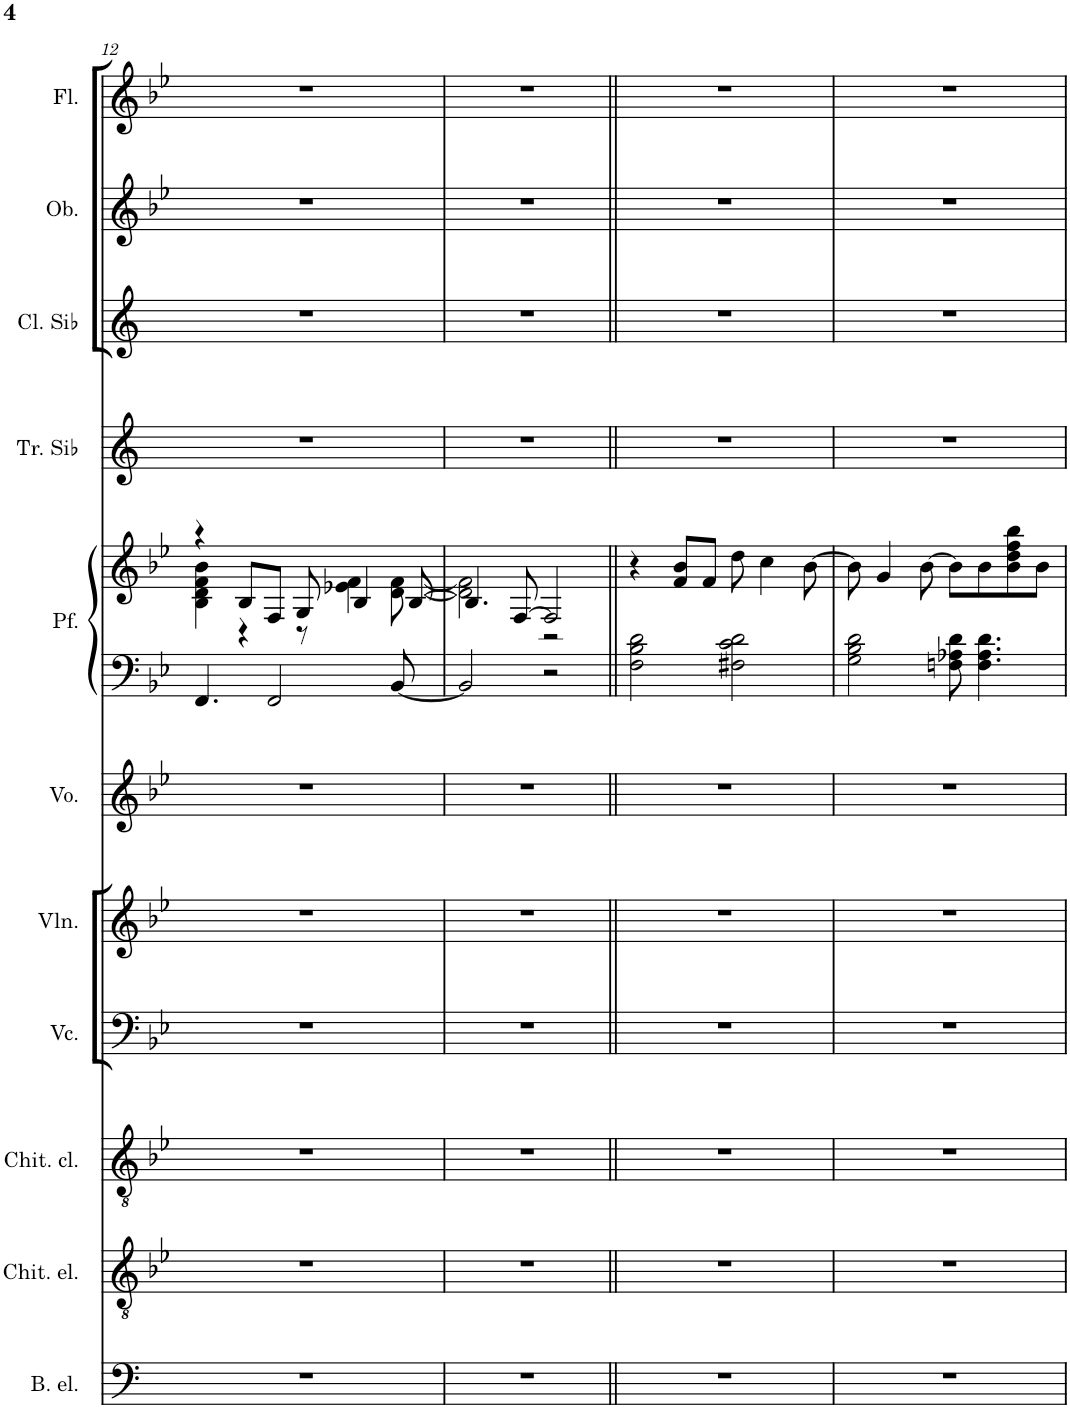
**kern	**kern	**kern	**kern	**kern	**kern	**kern	**kern	**kern	**kern	**kern	**kern
*part11	*part10	*part9	*part8	*part7	*part6	*part5	*part5	*part4	*part3	*part2	*part1
*staff12	*staff11	*staff10	*staff9	*staff8	*staff7	*staff6	*staff5	*staff4	*staff3	*staff2	*staff1
*I"Basso elettrico 6-corde	*I"Chitarra elettrica	*I"Chitarra classica	*I"Violoncello	*I"Violino	*I"Voce	*I"Piano	*	*I"Tromba in Sib	*I"Clarinetto in Sib	*I"Oboe	*I"Flauto
*I'B. el.	*I'Chit. el.	*I'Chit. cl.	*I'Vc.	*I'Vln.	*I'Vo.	*	*	*I'Tr. Sib	*I'Cl. Sib	*I'Ob.	*I'Fl.
!!LO:PB:g=z
*clefF4	*clefGv2	*clefGv2	*clefF4	*clefG2	*clefG2	*clefF4	*clefG2	*clefG2	*clefG2	*clefG2	*clefG2
*Trd7c12	*	*	*	*	*	*	*	*Trd1c2	*Trd1c2	*	*
*k[]	*k[b-e-]	*k[b-e-]	*k[b-e-]	*k[b-e-]	*k[b-e-]	*k[b-e-]	*k[b-e-]	*k[]	*k[]	*k[b-e-]	*k[b-e-]
*M4/4	*M4/4	*M4/4	*M4/4	*M4/4	*M4/4	*M4/4	*M4/4	*M4/4	*M4/4	*M4/4	*M4/4
=12	=12	=12	=12	=12	=12	=12	=12	=12	=12	=12	=12
*	*	*	*	*	*	*	*^	*	*	*	*
1r	1r	1r	1r	1r	1r	4.FF/	4r	4B-\ 4d\ 4f\ 4b-\	1r	1r	1r	1r
.	.	.	.	.	.	.	8B-/L	4r	.	.	.	.
.	.	.	.	.	.	2FF/	8F/J	.	.	.	.	.
.	.	.	.	.	.	.	8G/	8r	.	.	.	.
.	.	.	.	.	.	.	4B-/	4e-X\ 4f\	.	.	.	.
.	.	.	.	.	.	[8BB-/	[8B-/	[8d\ [8f\	.	.	.	.
=13	=13	=13	=13	=13	=13	=13	=13	=13	=13	=13	=13	=13
1r	1r	1r	1r	1r	1r	2BB-/]	4.B-/]	2d\] 2f\]	1r	1r	1r	1r
.	.	.	.	.	.	.	[8F/	.	.	.	.	.
.	.	.	.	.	.	2r	2F/]	2r	.	.	.	.
*	*	*	*	*	*	*	*v	*v	*	*	*	*
=14||	=14||	=14||	=14||	=14||	=14||	=14||	=14||	=14||	=14||	=14||	=14||
1r	1r	1r	1r	1r	1r	2F\ 2B-\ 2d\	4r	1r	1r	1r	1r
.	.	.	.	.	.	.	8f/ 8b-/L	.	.	.	.
.	.	.	.	.	.	.	8f/J	.	.	.	.
.	.	.	.	.	.	2F#X\ 2c\ 2d\	8dd\	.	.	.	.
.	.	.	.	.	.	.	4cc\	.	.	.	.
.	.	.	.	.	.	.	[8b-\	.	.	.	.
=15	=15	=15	=15	=15	=15	=15	=15	=15	=15	=15	=15
1r	1r	1r	1r	1r	1r	2G\ 2B-\ 2d\	8b-\]	1r	1r	1r	1r
.	.	.	.	.	.	.	4g/	.	.	.	.
.	.	.	.	.	.	.	[8b-\	.	.	.	.
.	.	.	.	.	.	8Fn\ 8A-X\ 8d\	8b-\L]	.	.	.	.
.	.	.	.	.	.	4.F\ 4.A-\ 4.d\	8b-\	.	.	.	.
.	.	.	.	.	.	.	8b-\ 8dd\ 8ff\ 8bb-\	.	.	.	.
.	.	.	.	.	.	.	8b-\J	.	.	.	.
=	=	=	=	=	=	=	=	=	=	=	=
*-	*-	*-	*-	*-	*-	*-	*-	*-	*-	*-	*-
